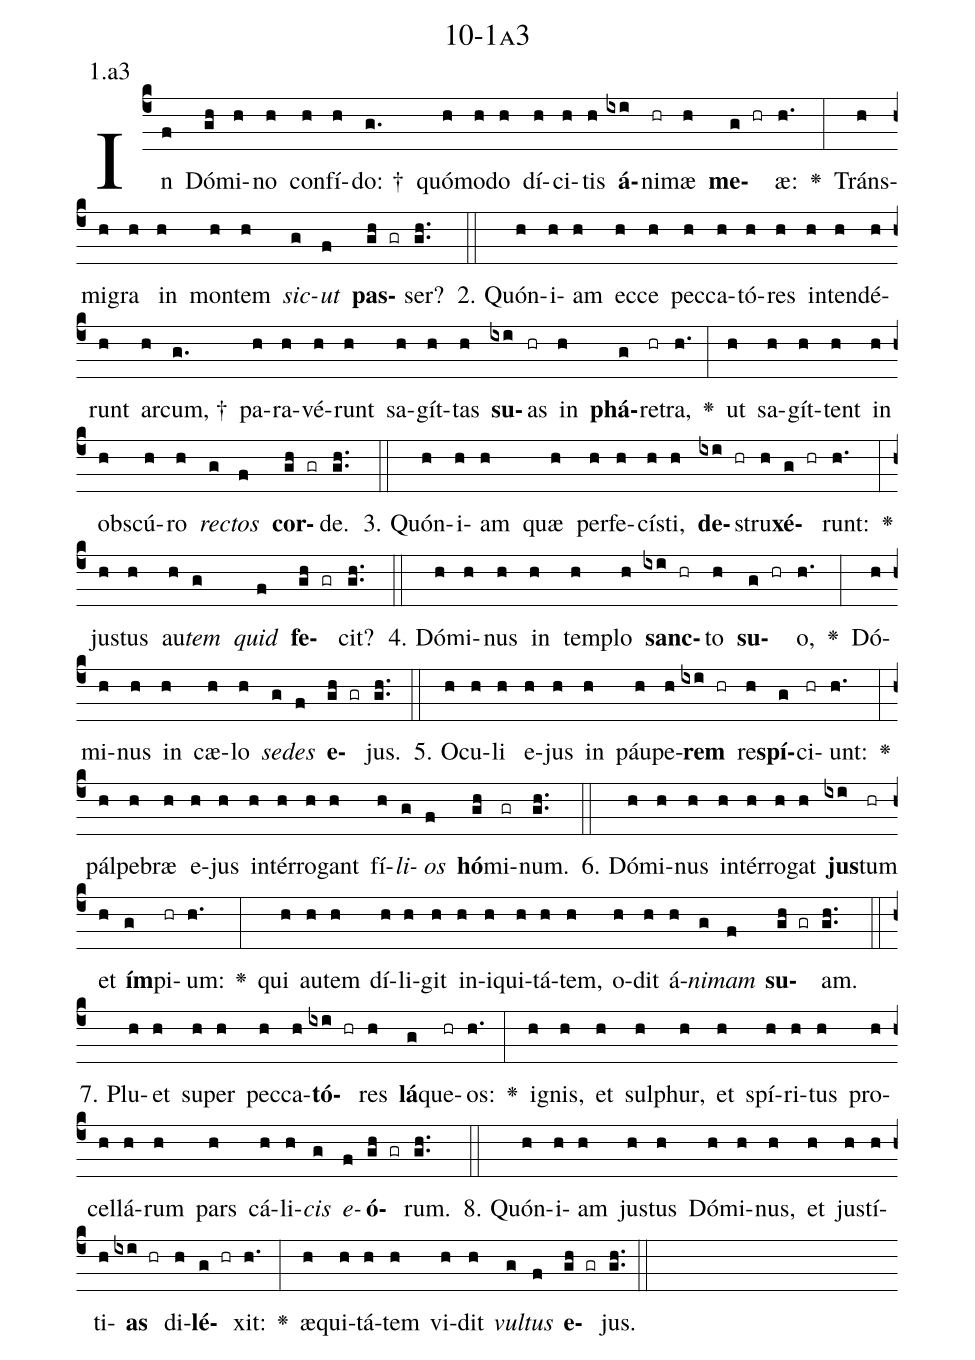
name: 10-1a3;
annotation: 1.a3;
%%
(c4)In(f) Dó(gh)mi(h)no(h) con(h)fí(h)do: †(g.) quó(h)mo(h)do(h) dí(h)ci(h)tis(h) <b>á</b>(ixi)ni(hr)mæ(h) <b>me</b>(g hr)æ:(h.) <v>\greheightstar</v>(:) Tráns(h)mi(h)gra(h) in(h) mon(h)tem(h) <i>sic</i>(g)<i>ut</i>(f) <b>pas</b>(gh gr)ser?(gh..) (::)
2. Quón(h)i(h)am(h) ec(h)ce(h) pec(h)ca(h)tó(h)res(h) in(h)ten(h)dé(h)runt(h) ar(h)cum, †(g.) pa(h)ra(h)vé(h)runt(h) sa(h)gít(h)tas(h) <b>su</b>(ixi)as(hr) in(h) <b>phá</b>(g)re(hr)tra,(h.) <v>\greheightstar</v>(:) ut(h) sa(h)gít(h)tent(h) in(h) obs(h)cú(h)ro(h) <i>rec</i>(g)<i>tos</i>(f) <b>cor</b>(gh gr)de.(gh..) (::)
3. Quón(h)i(h)am(h) quæ(h) per(h)fe(h)cís(h)ti,(h) <b>de</b>(ixi hr)stru(h)<b>xé</b>(g hr)runt:(h.) <v>\greheightstar</v>(:) jus(h)tus(h) au(h)<i>tem</i>(g) <i>quid</i>(f) <b>fe</b>(gh gr)cit?(gh..) (::)
4. Dó(h)mi(h)nus(h) in(h) tem(h)plo(h) <b>sanc</b>(ixi hr)to(h) <b>su</b>(g hr)o,(h.) <v>\greheightstar</v>(:) Dó(h)mi(h)nus(h) in(h) cæ(h)lo(h) <i>se</i>(g)<i>des</i>(f) <b>e</b>(gh gr)jus.(gh..) (::)
5. O(h)cu(h)li(h) e(h)jus(h) in(h) páu(h)pe(h)<b>rem</b>(ixi hr) re(h)<b>spí</b>(g)ci(hr)unt:(h.) <v>\greheightstar</v>(:) pál(h)pe(h)bræ(h) e(h)jus(h) in(h)tér(h)ro(h)gant(h) fí(h)<i>li</i>(g)<i>os</i>(f) <b>hó</b>(gh)mi(gr)num.(gh..) (::)
6. Dó(h)mi(h)nus(h) in(h)tér(h)ro(h)gat(h) <b>jus</b>(ixi)tum(hr) et(h) <b>ím</b>(g)pi(hr)um:(h.) <v>\greheightstar</v>(:) qui(h) au(h)tem(h) dí(h)li(h)git(h) in(h)i(h)qui(h)tá(h)tem,(h) o(h)dit(h) á(h)<i>ni</i>(g)<i>mam</i>(f) <b>su</b>(gh gr)am.(gh..) (::)
7. Plu(h)et(h) su(h)per(h) pec(h)ca(h)<b>tó</b>(ixi hr)res(h) <b>lá</b>(g)que(hr)os:(h.) <v>\greheightstar</v>(:) i(h)gnis,(h) et(h) sul(h)phur,(h) et(h) spí(h)ri(h)tus(h) pro(h)cel(h)lá(h)rum(h) pars(h) cá(h)li(h)<i>cis</i>(g) <i>e</i>(f)<b>ó</b>(gh gr)rum.(gh..) (::)
8. Quón(h)i(h)am(h) jus(h)tus(h) Dó(h)mi(h)nus,(h) et(h) jus(h)tí(h)ti(h)<b>as</b>(ixi hr) di(h)<b>lé</b>(g hr)xit:(h.) <v>\greheightstar</v>(:) æ(h)qui(h)tá(h)tem(h) vi(h)dit(h) <i>vul</i>(g)<i>tus</i>(f) <b>e</b>(gh gr)jus.(gh..) (::)
